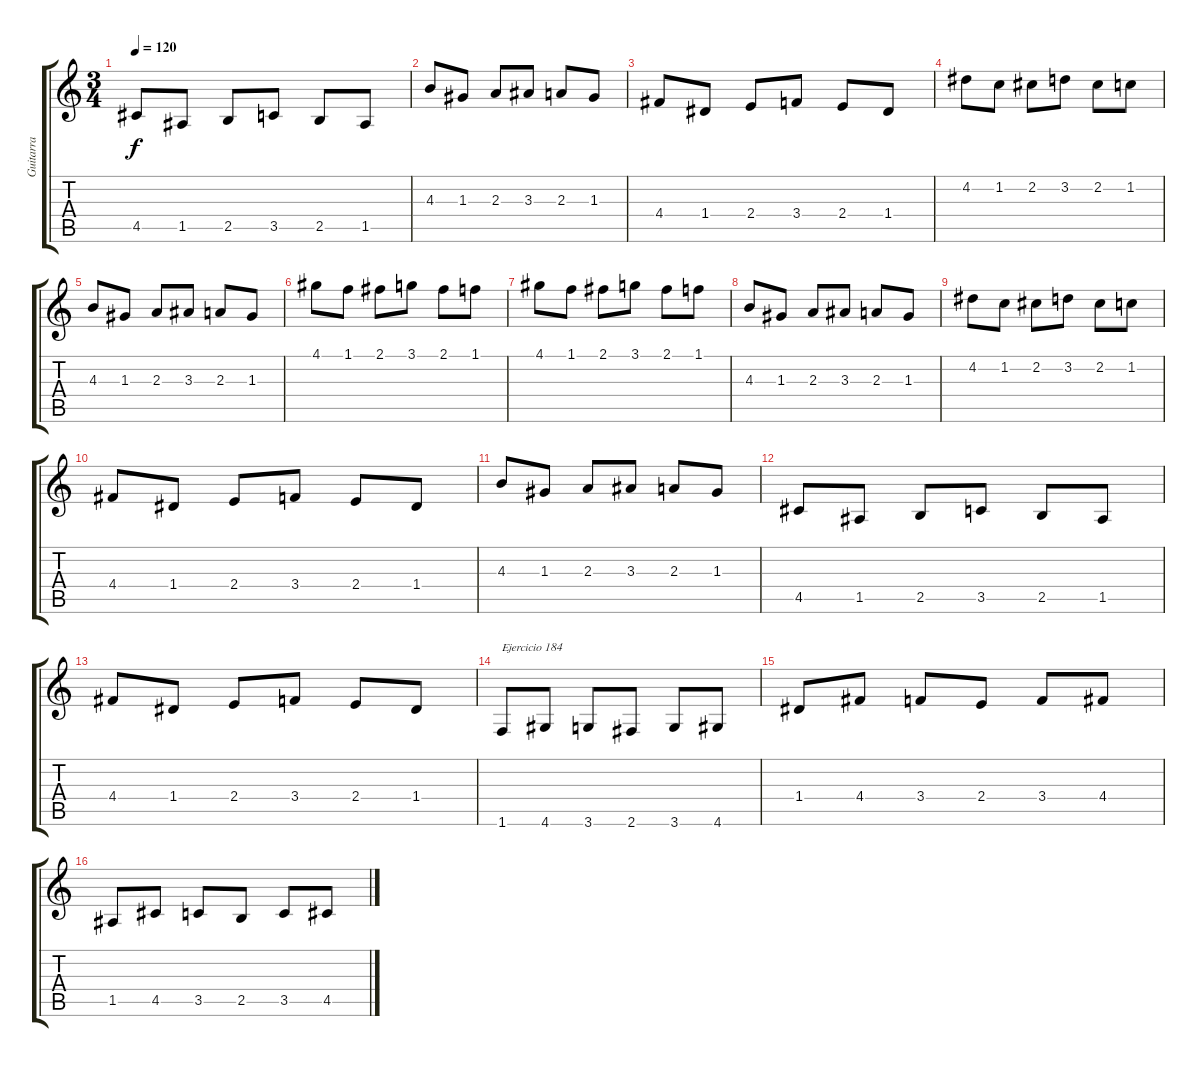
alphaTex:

\track ("Guitarra " "Guitarra ") {instrument acousticguitarnylon}
\staff {score tabs}
\tuning (E4 B3 G3 D3 A2 E2) {hide}
\ts (3 4)
\tempo 120
\clef g2
\ks c
4.5.8{dy f} 1.5.8 2.5.8 3.5.8 2.5.8 1.5.8 |
4.3.8 1.3.8 2.3.8 3.3.8 2.3.8 1.3.8 |
4.4.8 1.4.8 2.4.8 3.4.8 2.4.8 1.4.8 |
4.2.8 1.2.8 2.2.8 3.2.8 2.2.8 1.2.8 |
4.3.8 1.3.8 2.3.8 3.3.8 2.3.8 1.3.8 |
4.1.8 1.1.8 2.1.8 3.1.8 2.1.8 1.1.8 |
4.1.8 1.1.8 2.1.8 3.1.8 2.1.8 1.1.8 |
4.3.8 1.3.8 2.3.8 3.3.8 2.3.8 1.3.8 |
4.2.8 1.2.8 2.2.8 3.2.8 2.2.8 1.2.8 |
4.4.8 1.4.8 2.4.8 3.4.8 2.4.8 1.4.8 |
4.3.8 1.3.8 2.3.8 3.3.8 2.3.8 1.3.8 |
4.5.8 1.5.8 2.5.8 3.5.8 2.5.8 1.5.8 |
4.4.8 1.4.8 2.4.8 3.4.8 2.4.8 1.4.8 |
1.6.8{txt "Ejercicio 184"} 4.6.8 3.6.8 2.6.8 3.6.8 4.6.8 |
1.4.8 4.4.8 3.4.8 2.4.8 3.4.8 4.4.8 |
1.5.8 4.5.8 3.5.8 2.5.8 3.5.8 4.5.8
